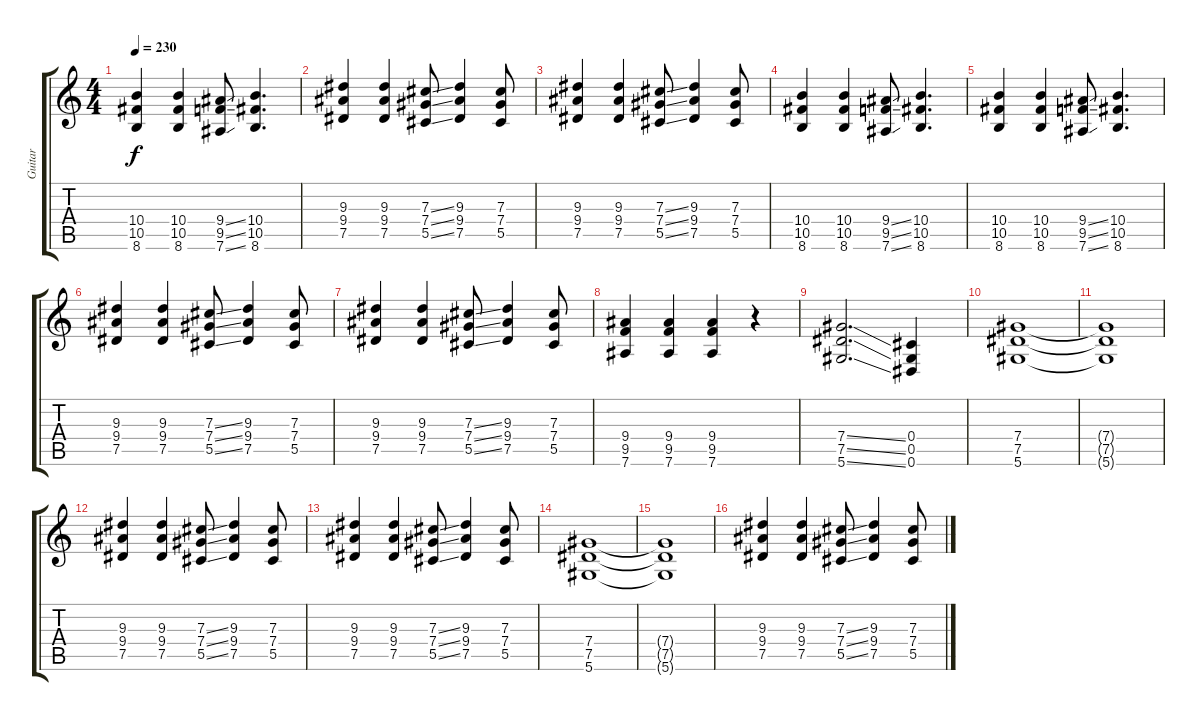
\track ("Guitar" "Guitar") {instrument distortionguitar}
\staff {score tabs}
\tuning (Eb4 Bb3 Gb3 Db3 Ab2 Eb2) {hide}
\ts (4 4)
\tempo 230
\clef g2
\ks c
(10.4 10.5 8.6).4{dy f} (10.4 10.5 8.6).4 (9.4{ss} 9.5{ss} 7.6{ss}).8 (10.4 10.5 8.6).4{d} |
(9.3 9.4 7.5).4 (9.3 9.4 7.5).4 (7.3{ss} 7.4{ss} 5.5{ss}).8 (9.3 9.4 7.5).4 (7.3 7.4 5.5).8 |
(9.3 9.4 7.5).4 (9.3 9.4 7.5).4 (7.3{ss} 7.4{ss} 5.5{ss}).8 (9.3 9.4 7.5).4 (7.3 7.4 5.5).8 |
(10.4 10.5 8.6).4 (10.4 10.5 8.6).4 (9.4{ss} 9.5{ss} 7.6{ss}).8 (10.4 10.5 8.6).4{d} |
(10.4 10.5 8.6).4 (10.4 10.5 8.6).4 (9.4{ss} 9.5{ss} 7.6{ss}).8 (10.4 10.5 8.6).4{d} |
(9.3 9.4 7.5).4 (9.3 9.4 7.5).4 (7.3{ss} 7.4{ss} 5.5{ss}).8 (9.3 9.4 7.5).4 (7.3 7.4 5.5).8 |
(9.3 9.4 7.5).4 (9.3 9.4 7.5).4 (7.3{ss} 7.4{ss} 5.5{ss}).8 (9.3 9.4 7.5).4 (7.3 7.4 5.5).8 |
(9.4 9.5 7.6).4 (9.4 9.5 7.6).4 (9.4 9.5 7.6).4 r.4 |
(7.4{ss} 7.5{ss} 5.6{ss}).2{d} (0.4 0.5 0.6).4 |
(7.4 7.5 5.6).1 |
(7.4{t} 7.5{t} 5.6{t}).1 |
(9.3 9.4 7.5).4 (9.3 9.4 7.5).4 (7.3{ss} 7.4{ss} 5.5{ss}).8 (9.3 9.4 7.5).4 (7.3 7.4 5.5).8 |
(9.3 9.4 7.5).4 (9.3 9.4 7.5).4 (7.3{ss} 7.4{ss} 5.5{ss}).8 (9.3 9.4 7.5).4 (7.3 7.4 5.5).8 |
(7.4 7.5 5.6).1 |
(7.4{t} 7.5{t} 5.6{t}).1 |
(9.3 9.4 7.5).4 (9.3 9.4 7.5).4 (7.3{ss} 7.4{ss} 5.5{ss}).8 (9.3 9.4 7.5).4 (7.3 7.4 5.5).8
